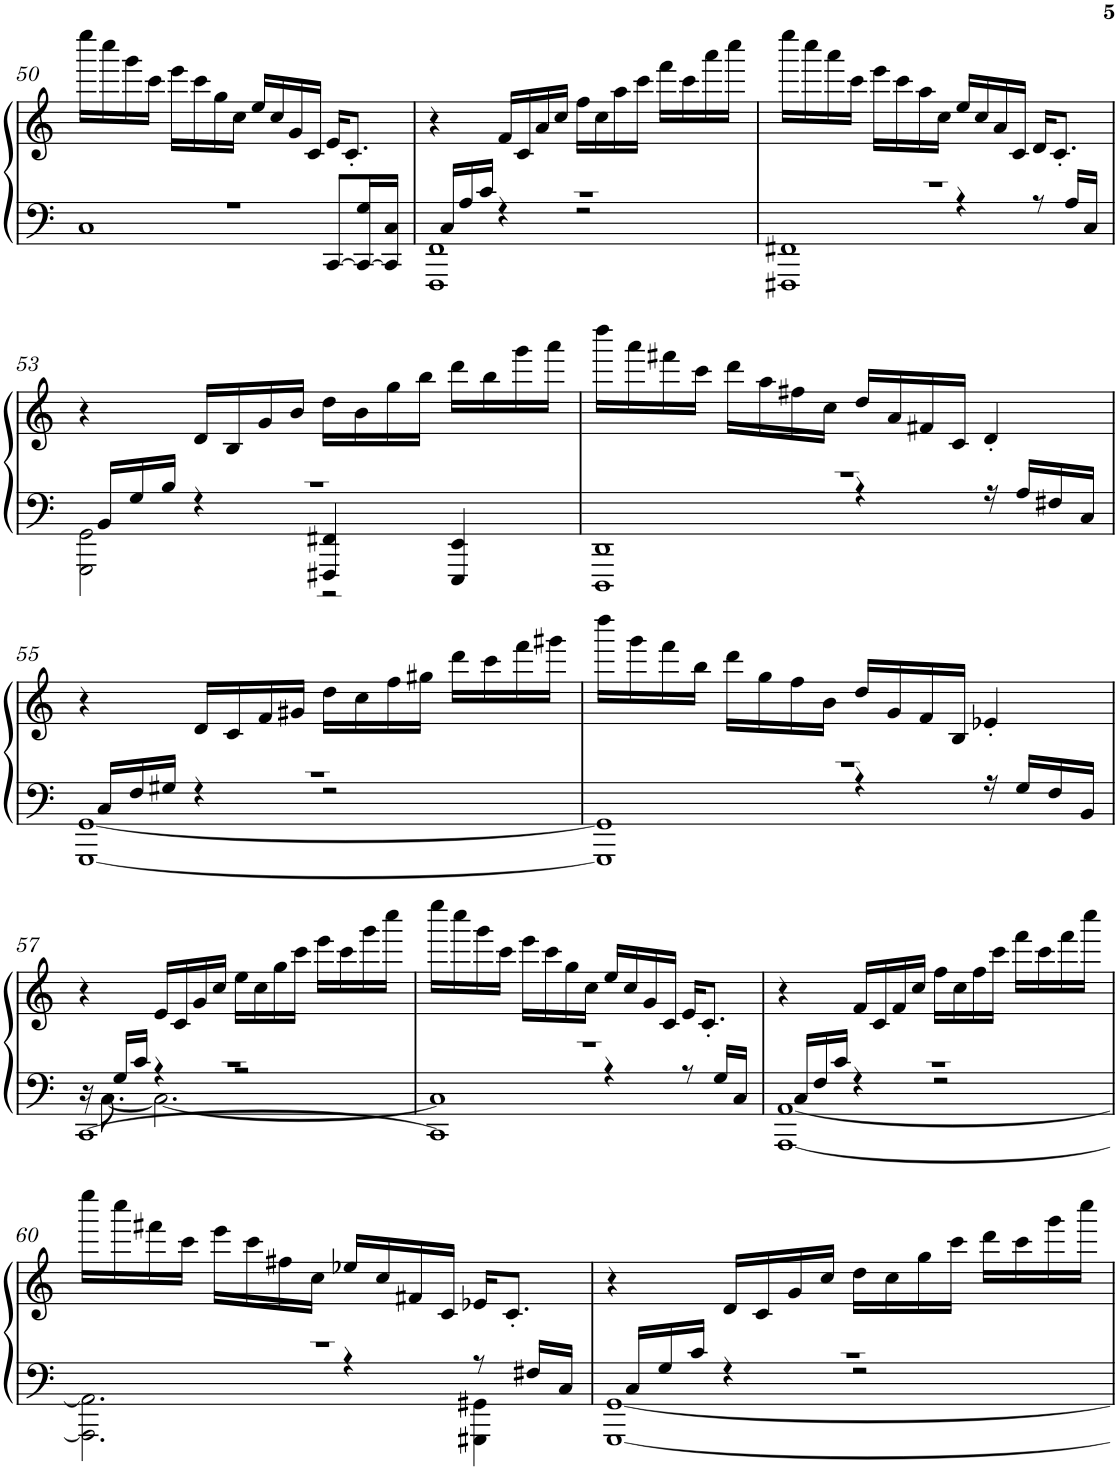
**kern	**kern
*part1	*part1
*staff2	*staff1
*I"Piano	*
*I'Pno.	*
!!LO:PB:g=z
*clefF4	*clefG2
*k[]	*k[]
*M4/4	*M4/4
=50	=50
*^	*
1r	1C	16eeee\LL
.	.	16cccc\
.	.	16ggg\
.	.	16ccc\JJ
.	.	16eee\LL
.	.	16ccc\
.	.	16gg\
.	.	16cc\JJ
.	.	16ee/LL
.	.	16cc/
.	.	16g/
.	.	16c/JJ
.	.	16e/KL
.	.	8.c'/J
8CC/L_	4ryy	4ryy
16CC/_ 16G/L	.	.
16CC/] 16C/JJ	.	.
=51	=51	=51
1r	1FFF 1FF	4r
.	.	16f/LL
.	.	16c/
.	.	16a/
.	.	16cc/JJ
.	.	16ff\LL
.	.	16cc\
.	.	16aa\
.	.	16ccc\JJ
.	.	16fff\LL
.	.	16ccc\
.	.	16aaa\
.	.	16cccc\JJ
16C/LL	2...ryy	2...ryy
16A/	.	.
16c/JJ	.	.
4r	.	.
2r	.	.
=52	=52	=52
1r	1FFF#X 1FF#X	16eeee\LL
.	.	16cccc\
.	.	16aaa\
.	.	16ccc\JJ
.	.	16eee\LL
.	.	16ccc\
.	.	16aa\
.	.	16cc\JJ
.	.	16ee/LL
.	.	16cc/
.	.	16a/
.	.	16c/JJ
.	.	16d/KL
.	.	8.c'/J
4r	2ryy	2ryy
8r	.	.
16A/LL	.	.
16C/JJ	.	.
!!LO:LB:g=z
=53	=53	=53
1r	2GGG\ 2GG\	4r
.	.	16d/LL
.	.	16B/
.	.	16g/
.	.	16b/JJ
.	2r	16dd\LL
.	.	16b\
.	.	16gg\
.	.	16bb\JJ
.	.	16ddd\LL
.	.	16bb\
.	.	16ggg\
.	.	16aaa\JJ
16BB/LL	2...ryy	2...ryy
16G/	.	.
16B/JJ	.	.
4r	.	.
4FFF#X/ 4FF#X/	.	.
4EEE/ 4EE/	.	.
=54	=54	=54
1r	1DDD 1DD	16dddd\LL
.	.	16aaa\
.	.	16fff#X\
.	.	16ccc\JJ
.	.	16ddd\LL
.	.	16aa\
.	.	16ff#X\
.	.	16cc\JJ
.	.	16dd/LL
.	.	16a/
.	.	16f#X/
.	.	16c/JJ
.	.	4d'/
4r	2ryy	2ryy
16r	.	.
16A/LL	.	.
16F#X/	.	.
16C/JJ	.	.
!!LO:LB:g=z
=55	=55	=55
1r	[1GGG [1GG	4r
.	.	16d/LL
.	.	16c/
.	.	16f/
.	.	16g#X/JJ
.	.	16dd\LL
.	.	16cc\
.	.	16ff\
.	.	16gg#X\JJ
.	.	16ddd\LL
.	.	16ccc\
.	.	16fff\
.	.	16ggg#X\JJ
16C/LL	2...ryy	2...ryy
16F/	.	.
16G#X/JJ	.	.
4r	.	.
2r	.	.
=56	=56	=56
1r	1GGG] 1GG]	16dddd\LL
.	.	16ggg\
.	.	16fff\
.	.	16bb\JJ
.	.	16ddd\LL
.	.	16gg\
.	.	16ff\
.	.	16b\JJ
.	.	16dd/LL
.	.	16g/
.	.	16f/
.	.	16B/JJ
.	.	4e-X'/
4r	2ryy	2ryy
16r	.	.
16G/LL	.	.
16F/	.	.
16BB/JJ	.	.
!!LO:LB:g=z
=57	=57	=57
*	*^	*
1r	16r	[1CC	4r
.	[8.C\	.	.
.	2.C\_	.	16e/LL
.	.	.	16c/
.	.	.	16g/
.	.	.	16cc/JJ
.	.	.	16ee\LL
.	.	.	16cc\
.	.	.	16gg\
.	.	.	16ccc\JJ
.	.	.	16eee\LL
.	.	.	16ccc\
.	.	.	16ggg\
.	.	.	16cccc\JJ
16G/LL	2..ryy	2..ryy	2..ryy
16c/JJ	.	.	.
4r	.	.	.
2r	.	.	.
=58	=58	=58	=58
1r	1C]	1CC]	16eeee\LL
.	.	.	16cccc\
.	.	.	16ggg\
.	.	.	16ccc\JJ
.	.	.	16eee\LL
.	.	.	16ccc\
.	.	.	16gg\
.	.	.	16cc\JJ
.	.	.	16ee/LL
.	.	.	16cc/
.	.	.	16g/
.	.	.	16c/JJ
.	.	.	16e/KL
.	.	.	8.c'/J
4r	2ryy	2ryy	2ryy
8r	.	.	.
16G/LL	.	.	.
16C/JJ	.	.	.
*	*v	*v	*
=59	=59	=59
1r	[1AAA [1AA	4r
.	.	16f/LL
.	.	16c/
.	.	16f/
.	.	16cc/JJ
.	.	16ff\LL
.	.	16cc\
.	.	16ff\
.	.	16ccc\JJ
.	.	16fff\LL
.	.	16ccc\
.	.	16fff\
.	.	16cccc\JJ
16C/LL	2...ryy	2...ryy
16F/	.	.
16c/JJ	.	.
4r	.	.
2r	.	.
!!LO:LB:g=z
=60	=60	=60
1r	2.AAA\] 2.AA\]	16eeee\LL
.	.	16cccc\
.	.	16fff#X\
.	.	16ccc\JJ
.	.	16eee\LL
.	.	16ccc\
.	.	16ff#X\
.	.	16cc\JJ
.	.	16ee-X/LL
.	.	16cc/
.	.	16f#X/
.	.	16c/JJ
.	4GGG#X\ 4GG#X\	16e-X/KL
.	.	8.c'/J
4r	2ryy	2ryy
8r	.	.
16F#X/LL	.	.
16C/JJ	.	.
=61	=61	=61
1r	[1GGG [1GG	4r
.	.	16d/LL
.	.	16c/
.	.	16g/
.	.	16cc/JJ
.	.	16dd\LL
.	.	16cc\
.	.	16gg\
.	.	16ccc\JJ
.	.	16ddd\LL
.	.	16ccc\
.	.	16ggg\
.	.	16cccc\JJ
16C/LL	2...ryy	2...ryy
16G/	.	.
16c/JJ	.	.
4r	.	.
2r	.	.
*v	*v	*
=	=
*-	*-
